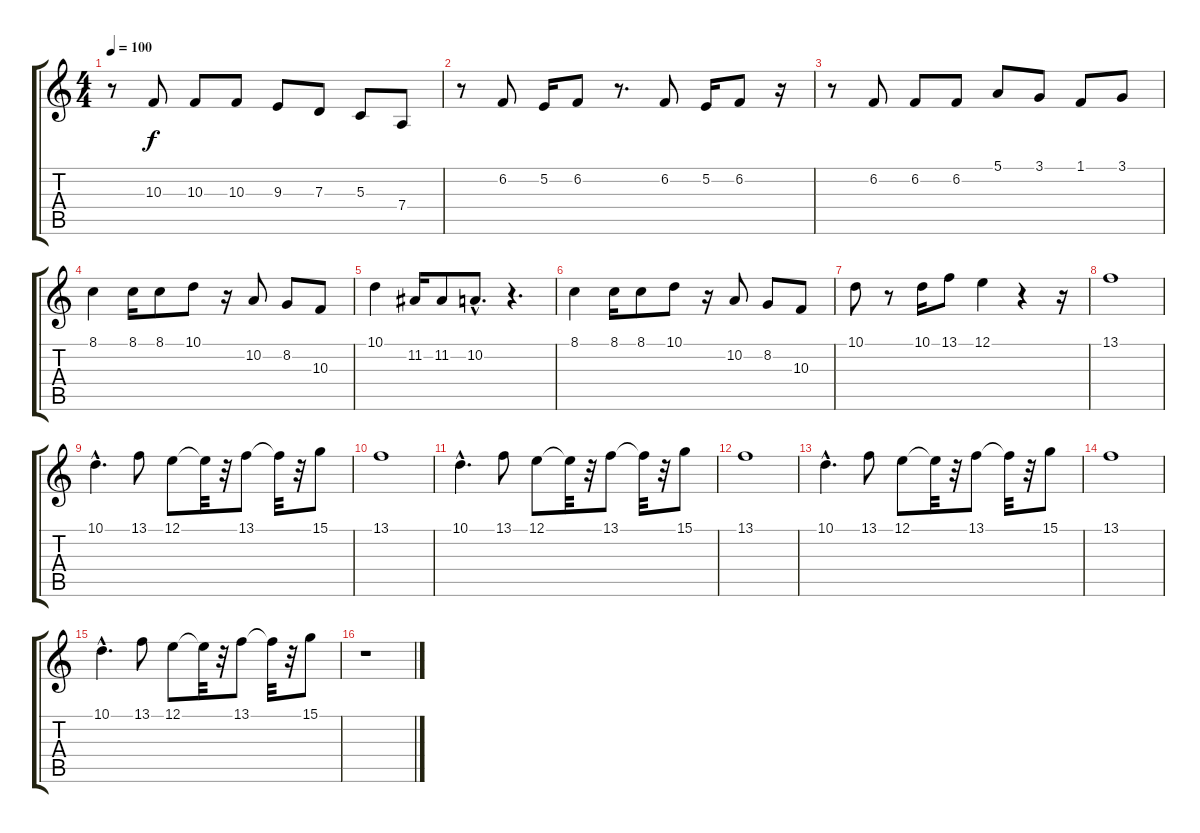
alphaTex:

\track "" {instrument tremolostrings}
\staff {score tabs}
\tuning (E4 B3 G3 D3 A2 E2) {hide}
\ts (4 4)
\tempo 100
\clef g2
\ks c
r.8{dy f} 10.3.8 10.3.8 10.3.8 9.3.8 7.3.8 5.3.8 7.4.8 |
r.8 6.2.8 5.2.16 6.2.8 r.8{d} 6.2.8 5.2.16 6.2.8 r.16 |
r.8 6.2.8 6.2.8 6.2.8 5.1.8 3.1.8 1.1.8 3.1.8 |
8.1.4 8.1.16 8.1.8 10.1.8 r.16 10.2.8 8.2.8 10.3.8 |
10.1.4 11.2.16 11.2.8 10.2{hac}.8{d} r.4{d} |
8.1.4 8.1.16 8.1.8 10.1.8 r.16 10.2.8 8.2.8 10.3.8 |
10.1.8 r.8 10.1.16 13.1.8 12.1.4 r.4 r.16 |
13.1.1 |
10.1{hac}.4{d} 13.1.8 12.1.8 12.1{t}.32 r.32 13.1.8 13.1{t}.32 r.32 15.1.8 |
13.1.1 |
10.1{hac}.4{d} 13.1.8 12.1.8 12.1{t}.32 r.32 13.1.8 13.1{t}.32 r.32 15.1.8 |
13.1.1 |
10.1{hac}.4{d} 13.1.8 12.1.8 12.1{t}.32 r.32 13.1.8 13.1{t}.32 r.32 15.1.8 |
13.1.1 |
10.1{hac}.4{d} 13.1.8 12.1.8 12.1{t}.32 r.32 13.1.8 13.1{t}.32 r.32 15.1.8 |
r.1
